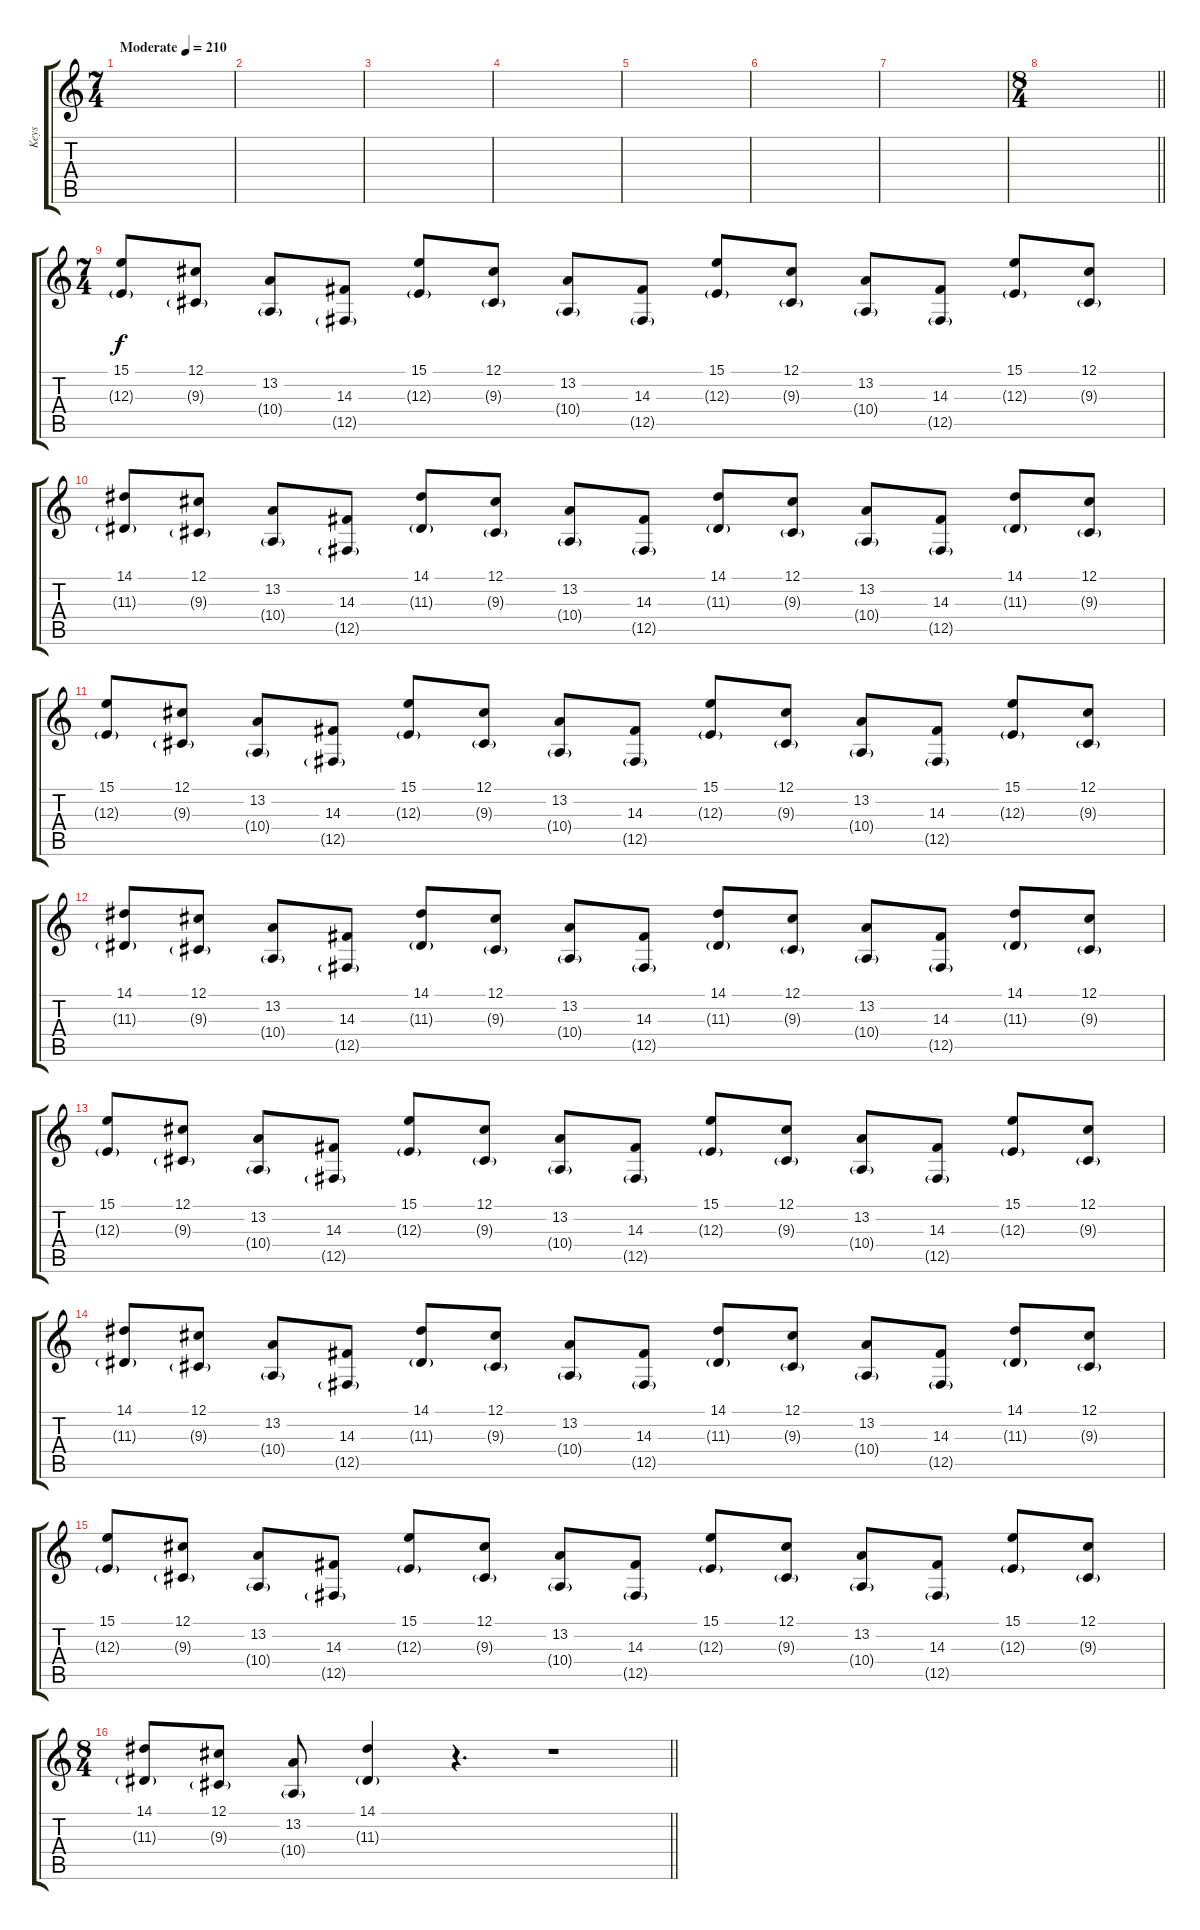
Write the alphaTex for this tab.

\track ("Keys" "Keys") {instrument lead2sawtooth}
\staff {score tabs}
\tuning (Db4 Ab3 E3 B2 Gb2 Db2) {hide}
\ts (7 4)
\tempo (210 "Moderate")
\clef g2
\ks c
|
|
|
|
|
|
|
\ts (8 4)
\barLineRight lightlight
|
\ts (7 4)
(15.1 12.3{g}).8 (12.1 9.3{g}).8 (13.2 10.4{g}).8 (14.3 12.5{g}).8 (15.1 12.3{g}).8 (12.1 9.3{g}).8 (13.2 10.4{g}).8 (14.3 12.5{g}).8 (15.1 12.3{g}).8 (12.1 9.3{g}).8 (13.2 10.4{g}).8 (14.3 12.5{g}).8 (15.1 12.3{g}).8 (12.1 9.3{g}).8 |
(14.1 11.3{g}).8 (12.1 9.3{g}).8 (13.2 10.4{g}).8 (14.3 12.5{g}).8 (14.1 11.3{g}).8 (12.1 9.3{g}).8 (13.2 10.4{g}).8 (14.3 12.5{g}).8 (14.1 11.3{g}).8 (12.1 9.3{g}).8 (13.2 10.4{g}).8 (14.3 12.5{g}).8 (14.1 11.3{g}).8 (12.1 9.3{g}).8 |
(15.1 12.3{g}).8 (12.1 9.3{g}).8 (13.2 10.4{g}).8 (14.3 12.5{g}).8 (15.1 12.3{g}).8 (12.1 9.3{g}).8 (13.2 10.4{g}).8 (14.3 12.5{g}).8 (15.1 12.3{g}).8 (12.1 9.3{g}).8 (13.2 10.4{g}).8 (14.3 12.5{g}).8 (15.1 12.3{g}).8 (12.1 9.3{g}).8 |
(14.1 11.3{g}).8 (12.1 9.3{g}).8 (13.2 10.4{g}).8 (14.3 12.5{g}).8 (14.1 11.3{g}).8 (12.1 9.3{g}).8 (13.2 10.4{g}).8 (14.3 12.5{g}).8 (14.1 11.3{g}).8 (12.1 9.3{g}).8 (13.2 10.4{g}).8 (14.3 12.5{g}).8 (14.1 11.3{g}).8 (12.1 9.3{g}).8 |
(15.1 12.3{g}).8 (12.1 9.3{g}).8 (13.2 10.4{g}).8 (14.3 12.5{g}).8 (15.1 12.3{g}).8 (12.1 9.3{g}).8 (13.2 10.4{g}).8 (14.3 12.5{g}).8 (15.1 12.3{g}).8 (12.1 9.3{g}).8 (13.2 10.4{g}).8 (14.3 12.5{g}).8 (15.1 12.3{g}).8 (12.1 9.3{g}).8 |
(14.1 11.3{g}).8 (12.1 9.3{g}).8 (13.2 10.4{g}).8 (14.3 12.5{g}).8 (14.1 11.3{g}).8 (12.1 9.3{g}).8 (13.2 10.4{g}).8 (14.3 12.5{g}).8 (14.1 11.3{g}).8 (12.1 9.3{g}).8 (13.2 10.4{g}).8 (14.3 12.5{g}).8 (14.1 11.3{g}).8 (12.1 9.3{g}).8 |
(15.1 12.3{g}).8 (12.1 9.3{g}).8 (13.2 10.4{g}).8 (14.3 12.5{g}).8 (15.1 12.3{g}).8 (12.1 9.3{g}).8 (13.2 10.4{g}).8 (14.3 12.5{g}).8 (15.1 12.3{g}).8 (12.1 9.3{g}).8 (13.2 10.4{g}).8 (14.3 12.5{g}).8 (15.1 12.3{g}).8 (12.1 9.3{g}).8 |
\ts (8 4)
\barLineRight lightlight
(14.1 11.3{g}).8 (12.1 9.3{g}).8 (13.2 10.4{g}).8 (14.1 11.3{g}).4 r.4{d} r.1
